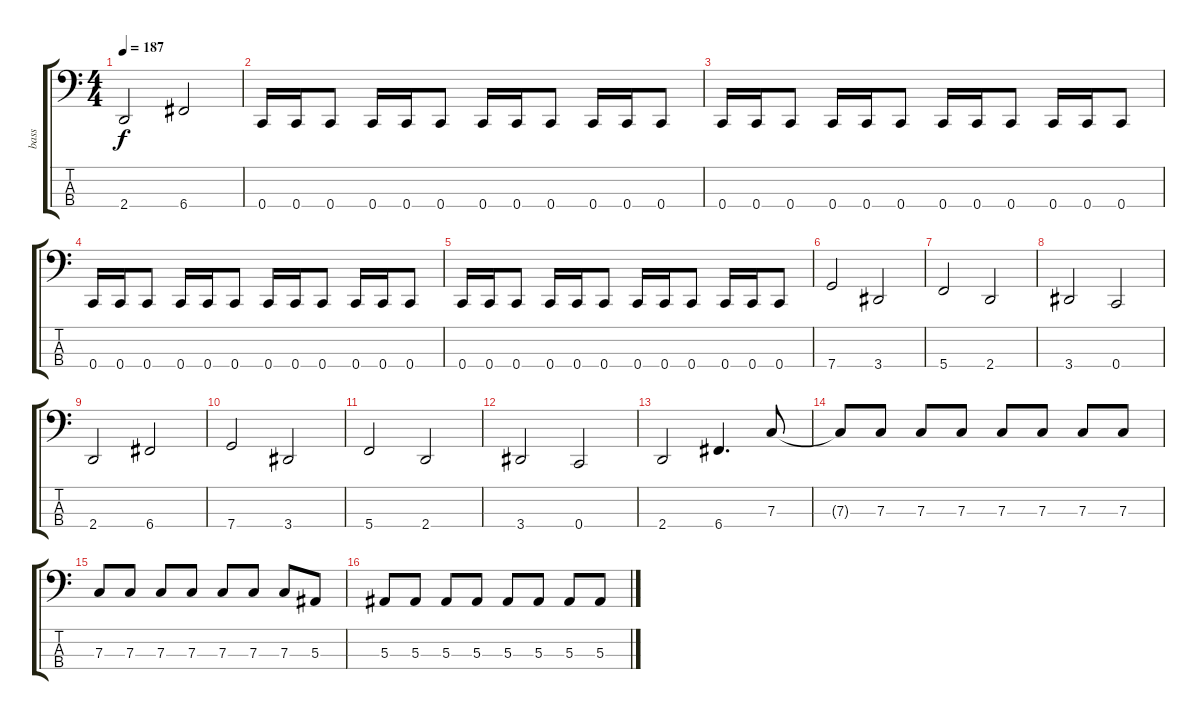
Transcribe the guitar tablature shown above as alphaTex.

\track ("bass" "bass") {instrument slapbass2}
\staff {score tabs}
\tuning (Eb2 Bb1 F1 C1) {hide}
\ts (4 4)
\tempo 187
\clef f4
\ks c
2.4.2{dy f} 6.4.2 |
0.4.16 0.4.16 0.4.8 0.4.16 0.4.16 0.4.8 0.4.16 0.4.16 0.4.8 0.4.16 0.4.16 0.4.8 |
0.4.16 0.4.16 0.4.8 0.4.16 0.4.16 0.4.8 0.4.16 0.4.16 0.4.8 0.4.16 0.4.16 0.4.8 |
0.4.16 0.4.16 0.4.8 0.4.16 0.4.16 0.4.8 0.4.16 0.4.16 0.4.8 0.4.16 0.4.16 0.4.8 |
0.4.16 0.4.16 0.4.8 0.4.16 0.4.16 0.4.8 0.4.16 0.4.16 0.4.8 0.4.16 0.4.16 0.4.8 |
7.4.2 3.4.2 |
5.4.2 2.4.2 |
3.4.2 0.4.2 |
2.4.2 6.4.2 |
7.4.2 3.4.2 |
5.4.2 2.4.2 |
3.4.2 0.4.2 |
2.4.2 6.4.4{d} 7.3.8 |
7.3{t}.8 7.3.8 7.3.8 7.3.8 7.3.8 7.3.8 7.3.8 7.3.8 |
7.3.8 7.3.8 7.3.8 7.3.8 7.3.8 7.3.8 7.3.8 5.3.8 |
5.3.8 5.3.8 5.3.8 5.3.8 5.3.8 5.3.8 5.3.8 5.3.8
